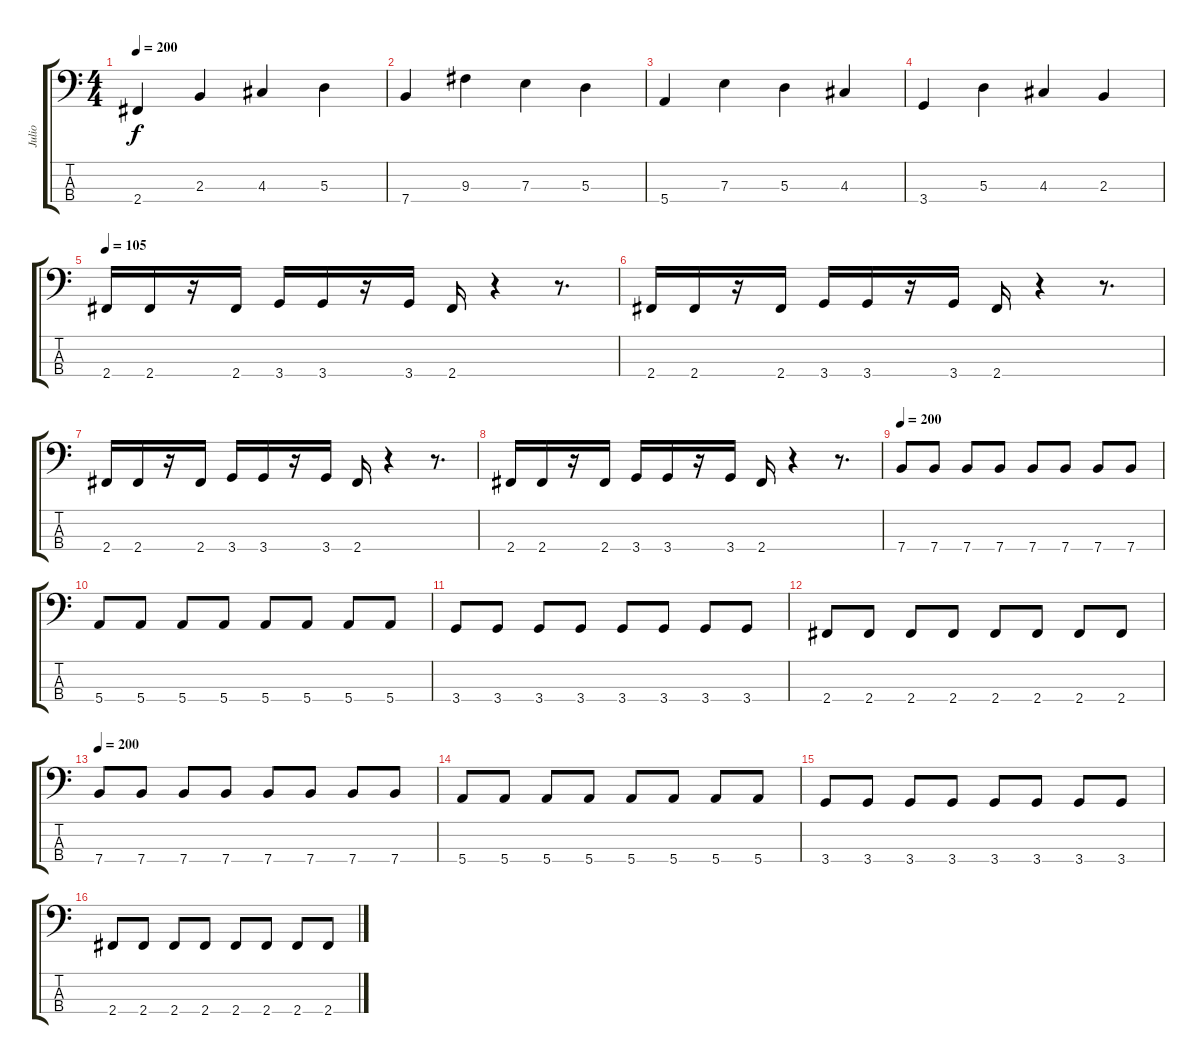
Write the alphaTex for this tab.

\track ("Julio" "Julio") {instrument electricbassfinger}
\staff {score tabs}
\tuning (G2 D2 A1 E1) {hide}
\ts (4 4)
\tempo 200
\clef f4
\ks c
2.4.4{dy f} 2.3.4 4.3.4 5.3.4 |
7.4.4 9.3.4 7.3.4 5.3.4 |
5.4.4 7.3.4 5.3.4 4.3.4 |
3.4.4 5.3.4 4.3.4 2.3.4 |
\tempo 105
2.4.16 2.4.16 r.16 2.4.16 3.4.16 3.4.16 r.16 3.4.16 2.4.16 r.4 r.8{d} |
2.4.16 2.4.16 r.16 2.4.16 3.4.16 3.4.16 r.16 3.4.16 2.4.16 r.4 r.8{d} |
2.4.16 2.4.16 r.16 2.4.16 3.4.16 3.4.16 r.16 3.4.16 2.4.16 r.4 r.8{d} |
2.4.16 2.4.16 r.16 2.4.16 3.4.16 3.4.16 r.16 3.4.16 2.4.16 r.4 r.8{d} |
\tempo 200
7.4.8 7.4.8 7.4.8 7.4.8 7.4.8 7.4.8 7.4.8 7.4.8 |
5.4.8 5.4.8 5.4.8 5.4.8 5.4.8 5.4.8 5.4.8 5.4.8 |
3.4.8 3.4.8 3.4.8 3.4.8 3.4.8 3.4.8 3.4.8 3.4.8 |
2.4.8 2.4.8 2.4.8 2.4.8 2.4.8 2.4.8 2.4.8 2.4.8 |
\tempo 200
7.4.8 7.4.8 7.4.8 7.4.8 7.4.8 7.4.8 7.4.8 7.4.8 |
5.4.8 5.4.8 5.4.8 5.4.8 5.4.8 5.4.8 5.4.8 5.4.8 |
3.4.8 3.4.8 3.4.8 3.4.8 3.4.8 3.4.8 3.4.8 3.4.8 |
2.4.8 2.4.8 2.4.8 2.4.8 2.4.8 2.4.8 2.4.8 2.4.8
